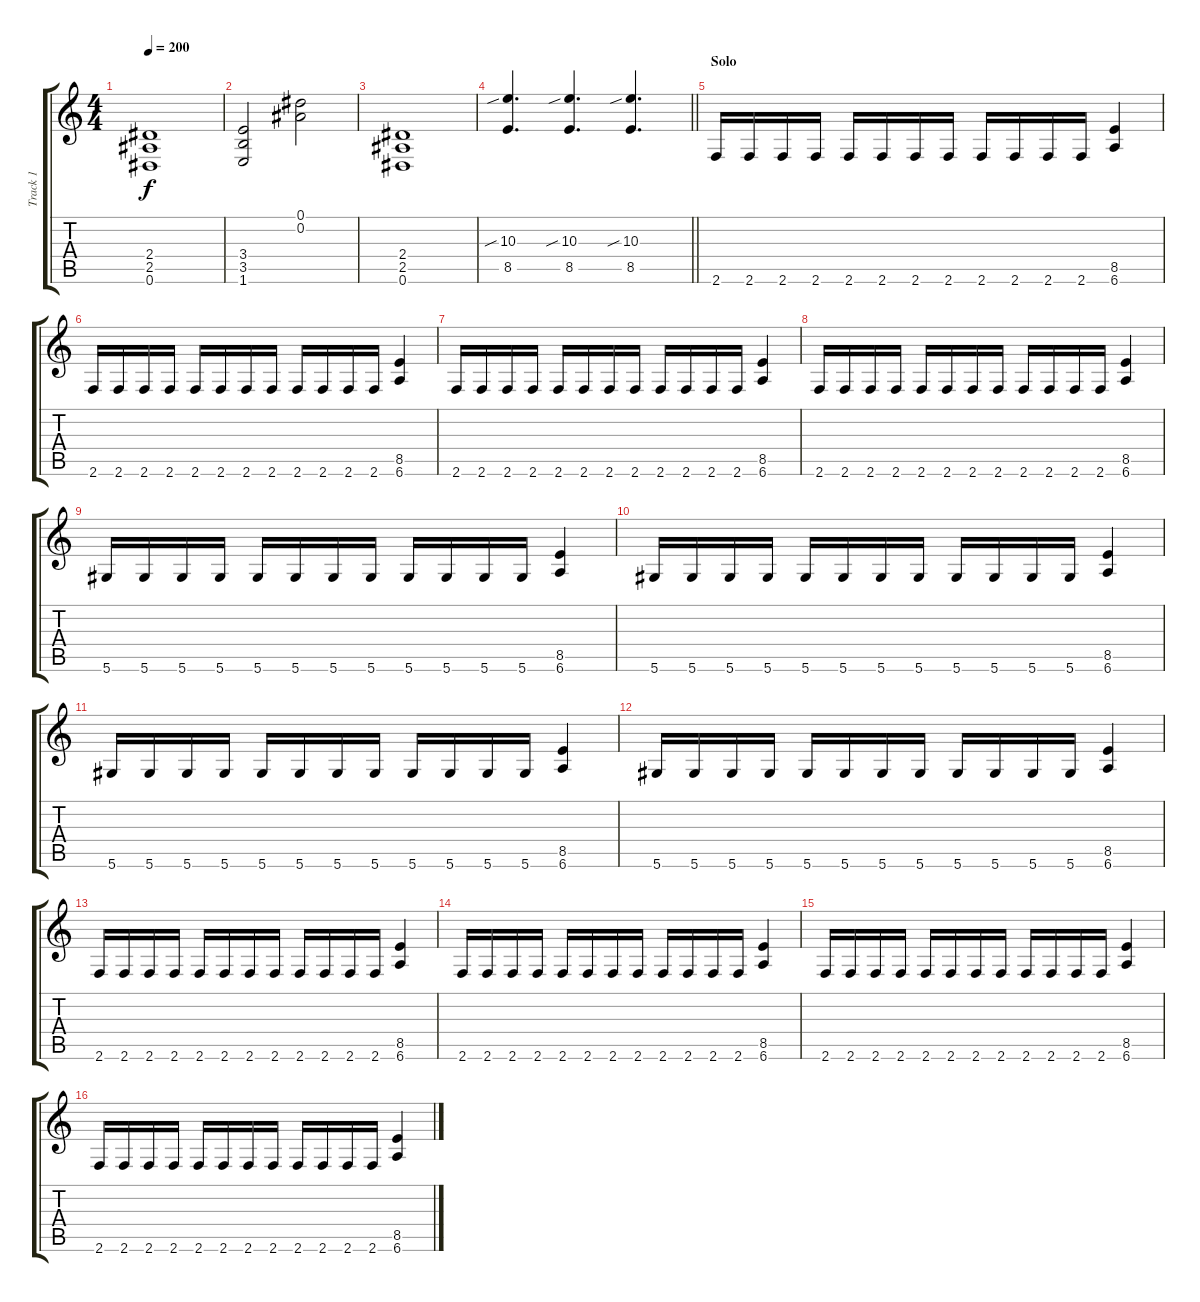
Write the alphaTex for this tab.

\track ("Track 1" "Track 1") {instrument distortionguitar}
\staff {score tabs}
\tuning (Eb4 Bb3 Gb3 Db3 Ab2 Eb2) {hide}
\ts (4 4)
\tempo 200
\clef g2
\ks c
(2.4 2.5 0.6).1{dy f} |
(3.4 3.5 1.6).2 (0.1 0.2).2 |
(2.4 2.5 0.6).1 |
\barLineRight lightlight
(10.3{sib} 8.5).4{d} (10.3{sib} 8.5).4{d} (10.3{sib} 8.5).4{d} |
\section ("" "Solo")
2.6.16 2.6.16 2.6.16 2.6.16 2.6.16 2.6.16 2.6.16 2.6.16 2.6.16 2.6.16 2.6.16 2.6.16 (8.5 6.6).4 |
2.6.16 2.6.16 2.6.16 2.6.16 2.6.16 2.6.16 2.6.16 2.6.16 2.6.16 2.6.16 2.6.16 2.6.16 (8.5 6.6).4 |
2.6.16 2.6.16 2.6.16 2.6.16 2.6.16 2.6.16 2.6.16 2.6.16 2.6.16 2.6.16 2.6.16 2.6.16 (8.5 6.6).4 |
2.6.16 2.6.16 2.6.16 2.6.16 2.6.16 2.6.16 2.6.16 2.6.16 2.6.16 2.6.16 2.6.16 2.6.16 (8.5 6.6).4 |
5.6.16 5.6.16 5.6.16 5.6.16 5.6.16 5.6.16 5.6.16 5.6.16 5.6.16 5.6.16 5.6.16 5.6.16 (8.5 6.6).4 |
5.6.16 5.6.16 5.6.16 5.6.16 5.6.16 5.6.16 5.6.16 5.6.16 5.6.16 5.6.16 5.6.16 5.6.16 (8.5 6.6).4 |
5.6.16 5.6.16 5.6.16 5.6.16 5.6.16 5.6.16 5.6.16 5.6.16 5.6.16 5.6.16 5.6.16 5.6.16 (8.5 6.6).4 |
5.6.16 5.6.16 5.6.16 5.6.16 5.6.16 5.6.16 5.6.16 5.6.16 5.6.16 5.6.16 5.6.16 5.6.16 (8.5 6.6).4 |
2.6.16 2.6.16 2.6.16 2.6.16 2.6.16 2.6.16 2.6.16 2.6.16 2.6.16 2.6.16 2.6.16 2.6.16 (8.5 6.6).4 |
2.6.16 2.6.16 2.6.16 2.6.16 2.6.16 2.6.16 2.6.16 2.6.16 2.6.16 2.6.16 2.6.16 2.6.16 (8.5 6.6).4 |
2.6.16 2.6.16 2.6.16 2.6.16 2.6.16 2.6.16 2.6.16 2.6.16 2.6.16 2.6.16 2.6.16 2.6.16 (8.5 6.6).4 |
2.6.16 2.6.16 2.6.16 2.6.16 2.6.16 2.6.16 2.6.16 2.6.16 2.6.16 2.6.16 2.6.16 2.6.16 (8.5 6.6).4
